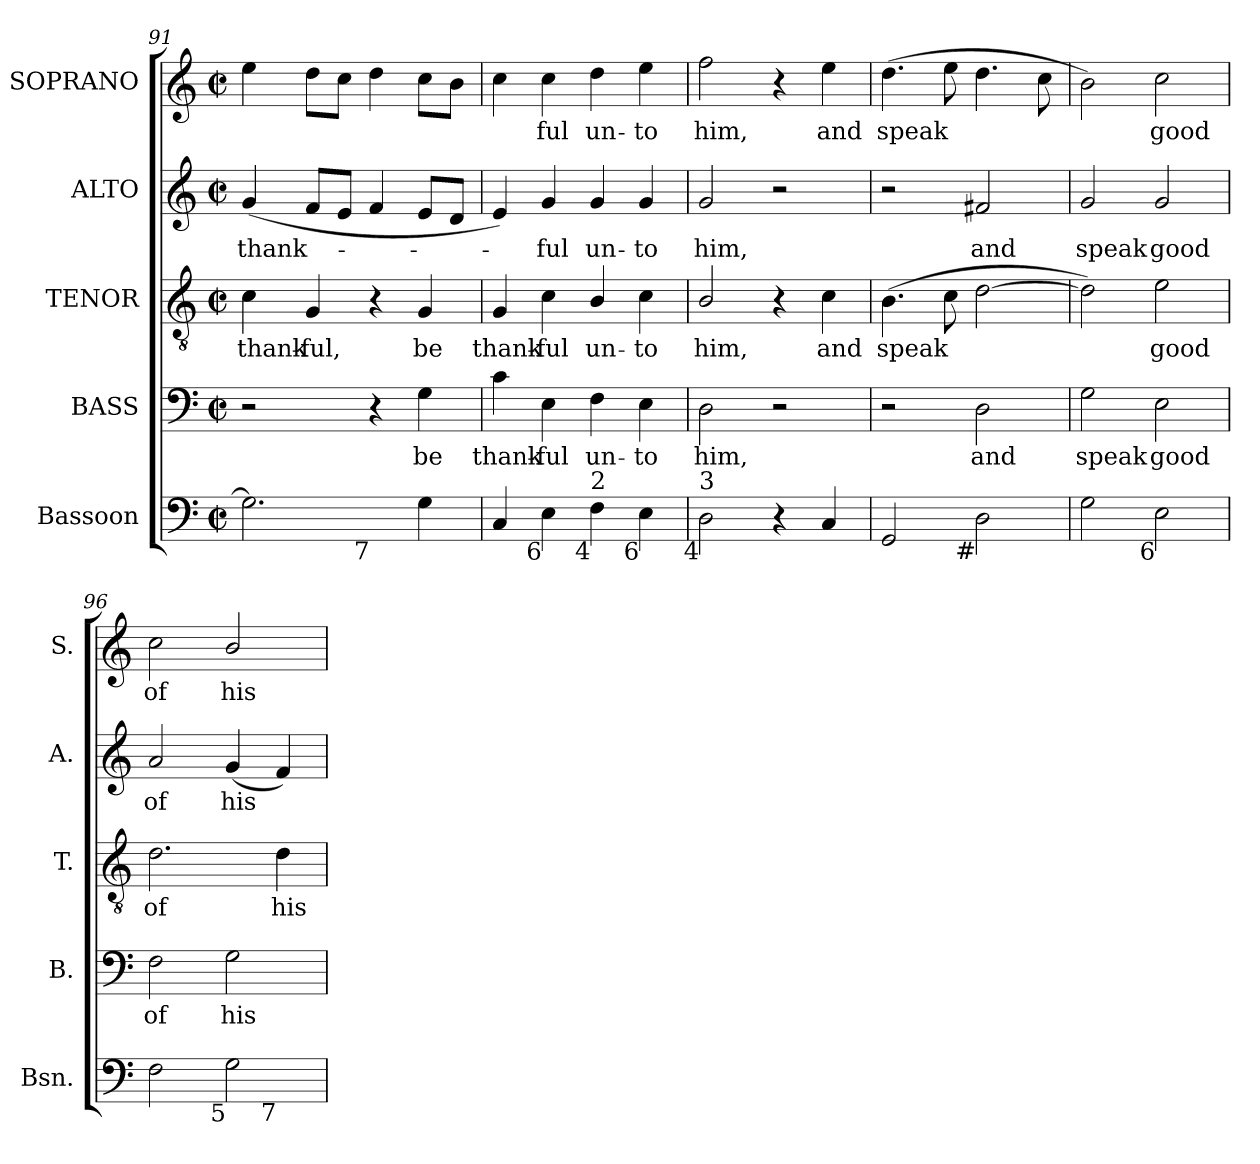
**kern	**kern	**text	**kern	**text	**kern	**text	**kern	**text
*part5	*part4	*part4	*part3	*part3	*part2	*part2	*part1	*part1
*staff5	*staff4	*staff4	*staff3	*staff3	*staff2	*staff2	*staff1	*staff1
*I"Bassoon	*I"BASS	*	*I"TENOR	*	*I"ALTO	*	*I"SOPRANO	*
*I'Bsn.	*I'B.	*	*I'T.	*	*I'A.	*	*I'S.	*
!!LO:LB:g=z
*clefF4	*clefF4	*	*clefGv2	*	*clefG2	*	*clefG2	*
*	*	*	*ITrd7c12	*	*	*	*	*
*k[]	*k[]	*	*k[]	*	*k[]	*	*k[]	*
*C:	*C:	*	*C:	*	*C:	*	*C:	*
*M2/2	*M2/2	*	*M2/2	*	*M2/2	*	*M2/2	*
*met(c|)	*met(c|)	*	*met(c|)	*	*met(c|)	*	*met(c|)	*
=91	=91	=91	=91	=91	=91	=91	=91	=91
!	!	!	!	!LO:LY:b:color=#000000	!	!	!	!
!LO:TX:b:rj:t=6	!	!	!	!	!	!	!	!
!LO:TX:t=4	!	!	!	!	!	!	!	!
!	!	!	!	!	!	!LO:LY:b:color=#000000	!	!
*^	*	*	*	*	*	*	*	*
2.Gi\]	2ryy	2r	.	4Ci\	thank-	(4gi/	thank-	4eei\	.
!	!	!	!	!	!LO:LY:b:color=#000000	!	!	!	!
.	.	.	.	4GGi/	-ful,	8fi/L	.	8ddi\L	.
.	.	.	.	.	.	8ei/J	.	8cci\J	.
!	!LO:TX:b:rj:t=7	!	!	!	!	!	!	!	!
.	2ryy	4r	.	4r	.	4fi/	.	4ddi\	.
!	!	!	!LO:LY:b:color=#000000	!	!	!	!	!	!
!	!	!	!	!	!LO:LY:b:color=#000000	!	!	!	!
4Gi\	.	4Gi\	be	4GGi/	be	8ei/L	.	8cci\L	.
.	.	.	.	.	.	8di/J	.	8bi\J	.
*v	*v	*	*	*	*	*	*	*	*
=92	=92	=92	=92	=92	=92	=92	=92	=92
*^	*	*	*	*	*	*	*	*
!	!	!	!LO:LY:b:color=#000000	!	!	!	!	!	!
*v	*v	*	*	*	*	*	*	*	*
*^	*	*	*	*	*	*	*	*
!	!	!	!	!	!LO:LY:b:color=#000000	!	!	!	!
*v	*v	*	*	*	*	*	*	*	*
4Ci/	4ci\	thank-	4GGi/	thank-	4ei/)	.	4cci\	.
!	!	!LO:LY:b:color=#000000	!	!	!	!	!	!
!	!	!	!	!LO:LY:b:color=#000000	!	!	!	!
!	!	!	!	!	!	!LO:LY:b:color=#000000	!	!
!LO:TX:b:rj:t=6	!	!	!	!	!	!	!	!
!	!	!	!	!	!	!	!	!LO:LY:b:color=#000000
4Ei\	4Ei\	-ful	4Ci\	-ful	4gi/	-ful	4cci\	-ful
!	!	!LO:LY:b:color=#000000	!	!	!	!	!	!
!	!	!	!	!LO:LY:b:color=#000000	!	!	!	!
!	!	!	!	!	!	!LO:LY:b:color=#000000	!	!
!LO:TX:b:rj:t=4	!	!	!	!	!	!	!	!
!LO:TX:t=2	!	!	!	!	!	!	!	!
!	!	!	!	!	!	!	!	!LO:LY:b:color=#000000
4Fi\	4Fi\	un-	4BBi/	un-	4gi/	un-	4ddi\	un-
!	!	!LO:LY:b:color=#000000	!	!	!	!	!	!
!	!	!	!	!LO:LY:b:color=#000000	!	!	!	!
!	!	!	!	!	!	!LO:LY:b:color=#000000	!	!
!LO:TX:b:rj:t=6	!	!	!	!	!	!	!	!
!	!	!	!	!	!	!	!	!LO:LY:b:color=#000000
4Ei\	4Ei\	-to	4Ci\	-to	4gi/	-to	4eei\	-to
=93	=93	=93	=93	=93	=93	=93	=93	=93
!	!	!LO:LY:b:color=#000000	!	!	!	!	!	!
!	!	!	!	!LO:LY:b:color=#000000	!	!	!	!
!	!	!	!	!	!	!LO:LY:b:color=#000000	!	!
!LO:TX:b:rj:t=4	!	!	!	!	!	!	!	!
!LO:TX:t=3	!	!	!	!	!	!	!	!
!	!	!	!	!	!	!	!	!LO:LY:b:color=#000000
2Di\	2Di\	him,	2BBi/	him,	2gi/	him,	2ffi\	him,
4r	2r	.	4r	.	2r	.	4r	.
!	!	!	!	!LO:LY:b:color=#000000	!	!	!	!
!	!	!	!	!	!	!	!	!LO:LY:b:color=#000000
4Ci/	.	.	4Ci\	and	.	.	4eei\	and
=94	=94	=94	=94	=94	=94	=94	=94	=94
!	!	!	!	!LO:LY:b:color=#000000	!	!	!	!
!	!	!	!	!	!	!	!	!LO:LY:b:color=#000000
2GGi/	2r	.	(4.BBi\	speak	2r	.	(4.ddi\	speak
.	.	.	8Ci\	.	.	.	8eei\	.
!	!	!LO:LY:b:color=#000000	!	!	!	!	!	!
!LO:TX:b:rj:t=#	!	!	!	!	!	!	!	!
!	!	!	!	!	!	!LO:LY:b:color=#000000	!	!
2Di\	2Di\	and	[2Di\	.	2f#Xi/	and	4.ddi\	.
.	.	.	.	.	.	.	8cci\	.
=95	=95	=95	=95	=95	=95	=95	=95	=95
!	!	!LO:LY:b:color=#000000	!	!	!	!	!	!
!	!	!	!	!	!	!LO:LY:b:color=#000000	!	!
2Gi\	2Gi\	speak	2Di\])	.	2gi/	speak	2bi\)	.
!	!	!LO:LY:b:color=#000000	!	!	!	!	!	!
!	!	!	!	!LO:LY:b:color=#000000	!	!	!	!
!	!	!	!	!	!	!LO:LY:b:color=#000000	!	!
!LO:TX:b:rj:t=6	!	!	!	!	!	!	!	!
!	!	!	!	!	!	!	!	!LO:LY:b:color=#000000
2Ei\	2Ei\	good	2Ei\	good	2gi/	good	2cci\	good
=96	=96	=96	=96	=96	=96	=96	=96	=96
!	!	!LO:LY:b:color=#000000	!	!	!	!	!	!
!	!	!	!	!LO:LY:b:color=#000000	!	!	!	!
!	!	!	!	!	!	!LO:LY:b:color=#000000	!	!
!LO:TX:b:rj:t=6	!	!	!	!	!	!	!	!
!LO:TX:t=5	!	!	!	!	!	!	!	!
!	!	!	!	!	!	!	!	!LO:LY:b:color=#000000
*^	*	*	*	*	*	*	*	*
2Fi\	2.ryy	2Fi\	of	2.Di\	of	2ai/	of	2cci\	of
!	!	!	!LO:LY:b:color=#000000	!	!	!	!	!	!
!	!	!	!	!	!	!	!LO:LY:b:color=#000000	!	!
!LO:TX:b:rj:t=5	!	!	!	!	!	!	!	!	!
!	!	!	!	!	!	!	!	!	!LO:LY:b:color=#000000
2Gi\	.	2Gi\	his	.	.	(4gi/	his	2bi/	his
!	!LO:TX:b:rj:t=7	!	!	!	!	!	!	!	!
!	!	!	!	!	!LO:LY:b:color=#000000	!	!	!	!
.	4ryy	.	.	4Di\	his	4fi/)	.	.	.
*v	*v	*	*	*	*	*	*	*	*
=	=	=	=	=	=	=	=	=
*-	*-	*-	*-	*-	*-	*-	*-	*-
